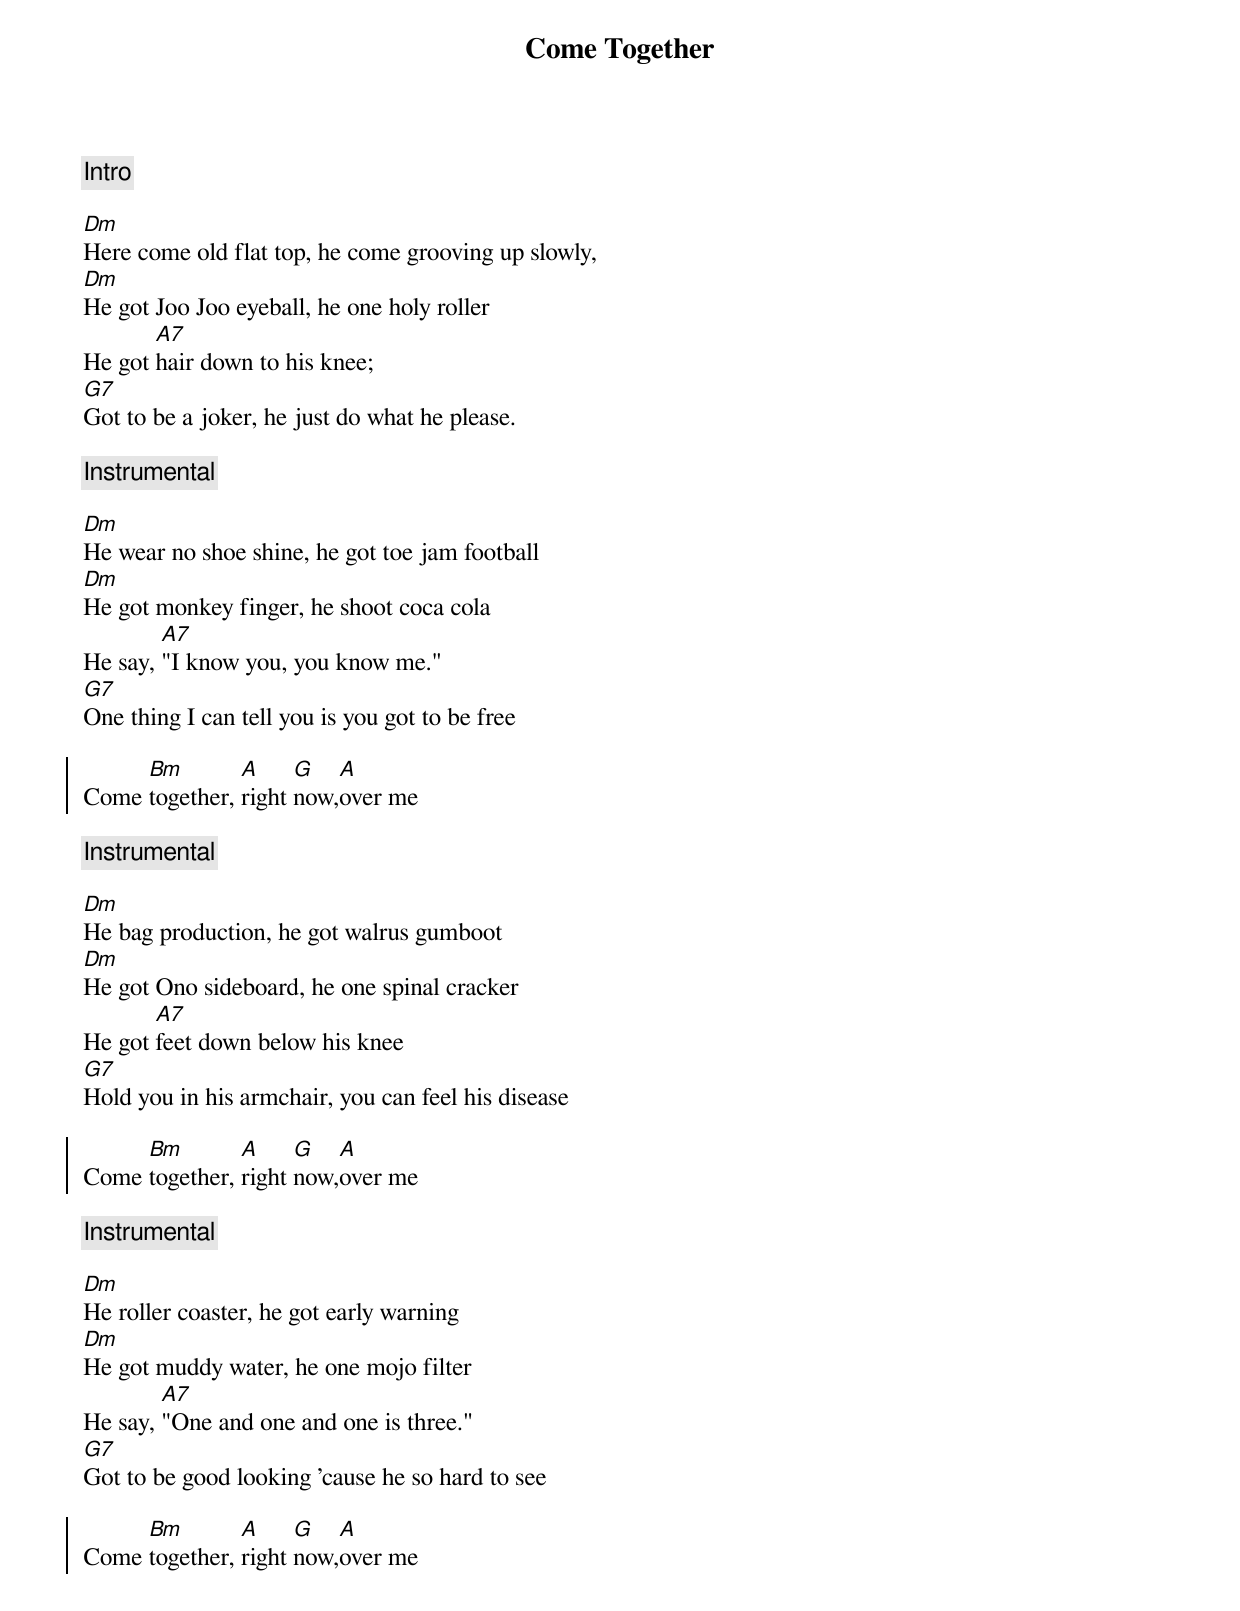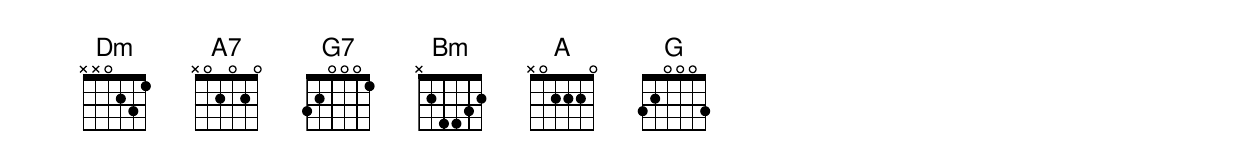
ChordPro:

{title: Come Together}
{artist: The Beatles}
{comment: Intro}

{start_of_verse}
[Dm]Here come old flat top, he come grooving up slowly,
[Dm]He got Joo Joo eyeball, he one holy roller
He got [A7]hair down to his knee;
[G7]Got to be a joker, he just do what he please.
{end_of_verse}

{comment: Instrumental}

{start_of_verse}
[Dm]He wear no shoe shine, he got toe jam football
[Dm]He got monkey finger, he shoot coca cola
He say, [A7]"I know you, you know me."
[G7]One thing I can tell you is you got to be free
{end_of_verse}

{start_of_chorus}
Come [Bm]together, [A]right [G]now,[A]over me
{end_of_chorus}

{comment: Instrumental}

{start_of_verse}
[Dm]He bag production, he got walrus gumboot
[Dm]He got Ono sideboard, he one spinal cracker
He got [A7]feet down below his knee
[G7]Hold you in his armchair, you can feel his disease
{end_of_verse}

{start_of_chorus}
Come [Bm]together, [A]right [G]now,[A]over me
{end_of_chorus}

{comment: Instrumental}

{start_of_verse}
[Dm]He roller coaster, he got early warning
[Dm]He got muddy water, he one mojo filter
He say, [A7]"One and one and one is three."
[G7]Got to be good looking 'cause he so hard to see
{end_of_verse}

{start_of_chorus}
Come [Bm]together, [A]right [G]now,[A]over me

{end_of_chorus}
